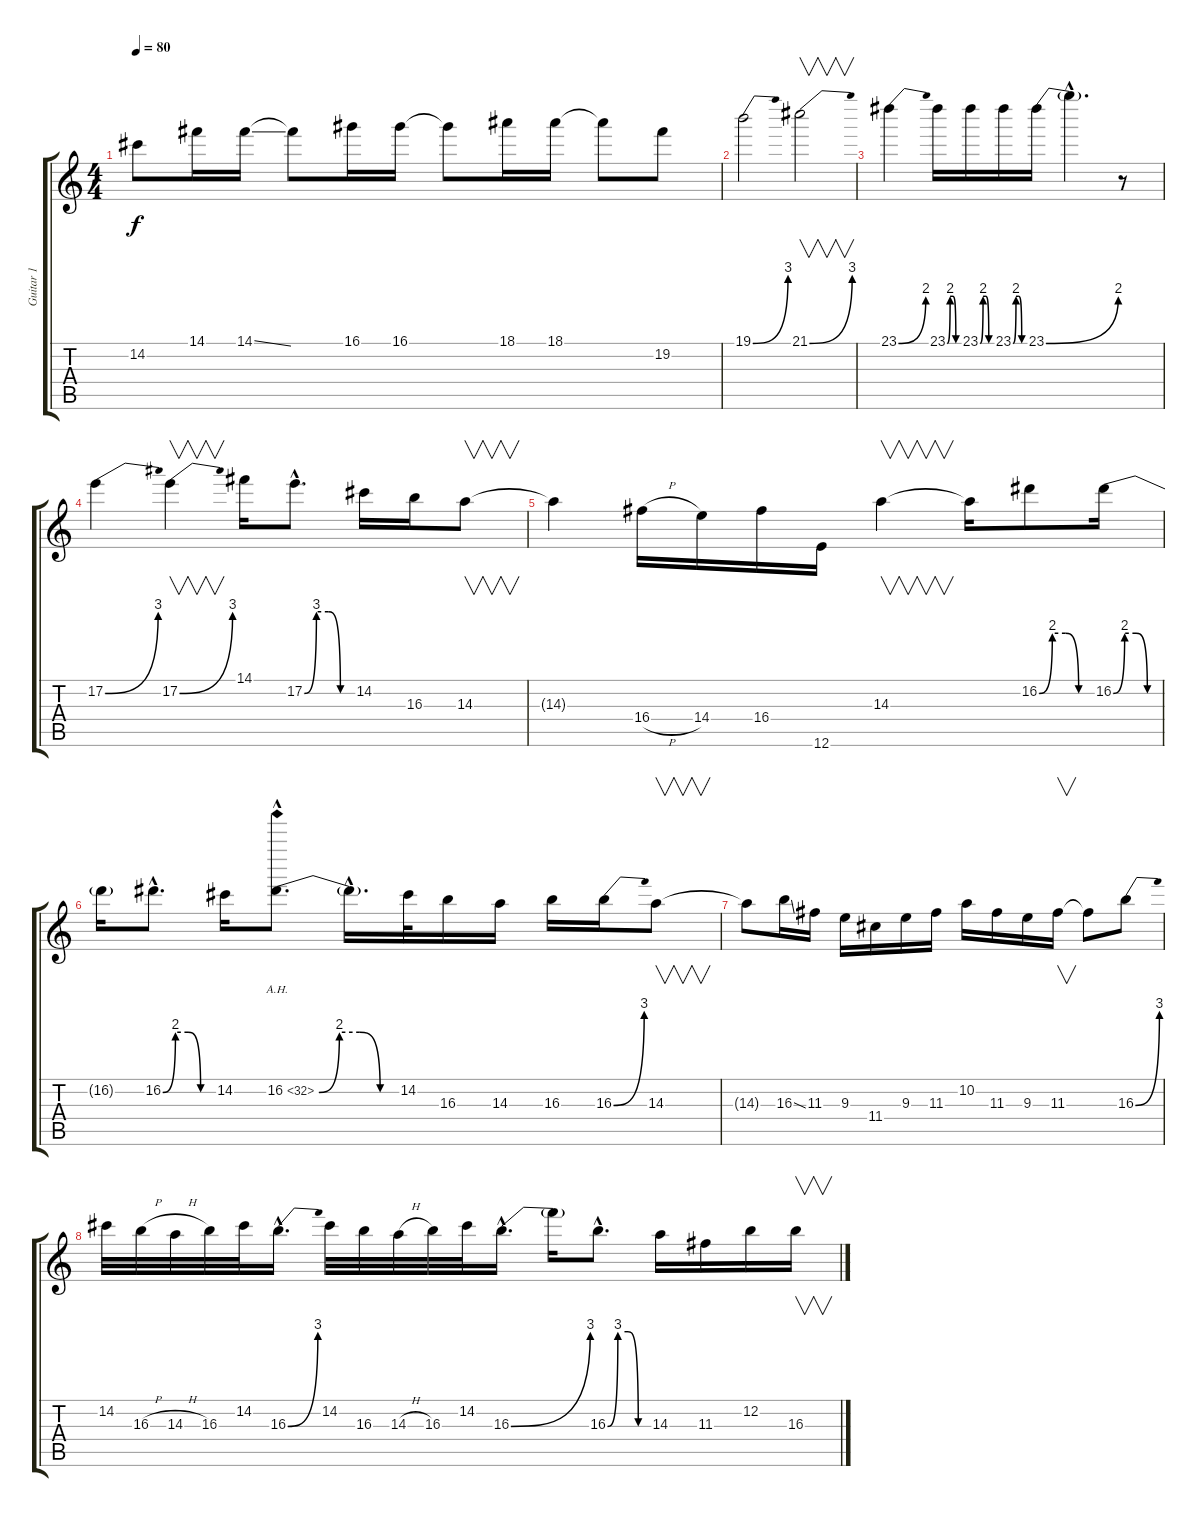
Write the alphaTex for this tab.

\track ("Guitar 1" "Guitar 1") {instrument distortionguitar}
\staff {score tabs}
\tuning (E4 B3 G3 D3 A2 E2) {hide}
\ts (4 4)
\tempo 80
\clef g2
\ks c
14.2.8{dy f} 14.1.16 14.1{ss}.16 14.1{t}.8 16.1.16 16.1.16 16.1{t}.8 18.1.16 18.1.16 18.1{t}.8 19.2.8 |
19.1{be (bend 0 0 60 12)}.2 21.1{be (bend 0 0 60 12)}.2{v} |
23.1{be (bend 0 0 60 8)}.4 23.1{be (custom 0 0 15 8 30 8 45 0 60 0)}.16 23.1{be (custom 0 0 15 8 30 8 45 0 60 0)}.16 23.1{be (custom 0 0 15 8 30 8 45 0 60 0)}.16 23.1{be (bend 0 0 60 8)}.16 23.1{hac t}.4{d} r.8 |
17.2{be (bend 0 0 60 12)}.4 17.2{be (bend 0 0 60 12)}.4{v} 14.1.16 17.2{be (custom 0 0 15 12 30 12 45 0 60 0) hac}.8{d} 14.2.16 16.3.16 14.3.8{v} |
14.3{t}.4 16.4{h}.16 14.4.16 16.4.16 12.6.16 14.3.4{v} 14.3{t}.16 16.2{be (custom 0 0 15 8 30 8 45 0 60 0)}.8 16.2{be (custom 0 0 15 8 30 8 45 0 60 0)}.16 |
16.2{t}.16 16.2{be (custom 0 0 15 8 30 8 45 0 60 0) hac}.8{d} 14.2.16 16.2{be (custom 0 0 15 8 30 8 45 0 60 0) ah 16 hac}.8{d} 16.2{hac t}.16{d} 14.2.32 16.3.16 14.3.16 16.3.16 16.3{be (bend 0 0 60 12)}.16 14.3.8{v} |
14.3{t}.8 16.3{ss}.16 11.3.16 9.3.16 11.4.16 9.3.16 11.3.16 10.2.16 11.3.16 9.3.16 11.3.16{v} 11.3{t}.8 16.3{be (bend 0 0 60 12)}.8 |
14.2.32 16.3{h}.32 14.3{h}.32 16.3.32 14.2.32 16.3{be (bend 0 0 60 12) hac}.16{d} 14.2.32 16.3.32 14.3{h}.32 16.3.32 14.2.32 16.3{be (bend 0 0 60 12) hac}.16{d} 16.3{t}.16 16.3{be (custom 0 0 15 12 30 12 45 0 60 0) hac}.8{d} 14.3.16 11.3.16 12.2.16 16.3.16{v}
